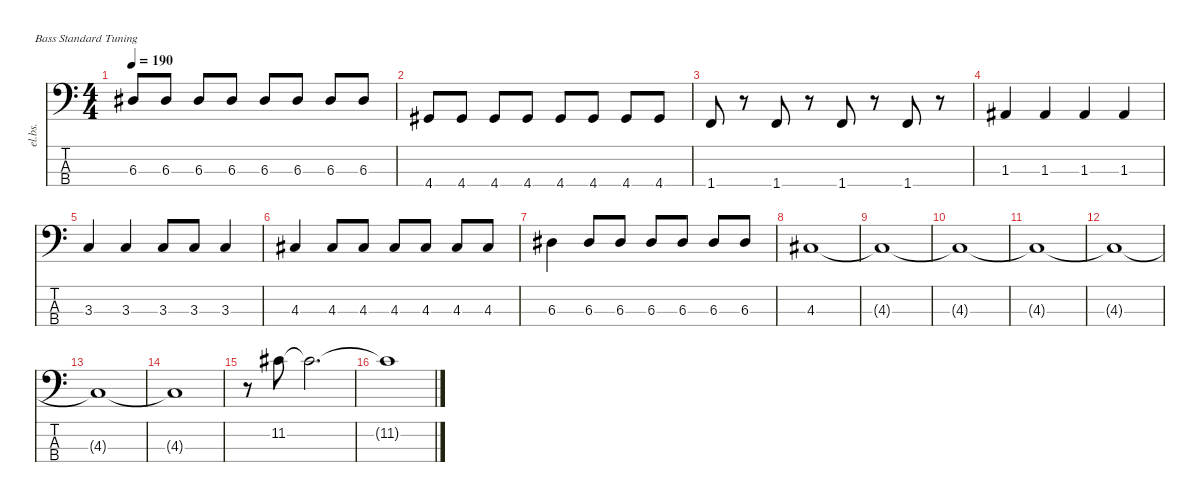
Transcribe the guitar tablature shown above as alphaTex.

\defaultSystemsLayout 4
\hideDynamics
\bracketExtendMode nobrackets
\track ("Electric Bass" "el.bs.") {instrument electricbassfinger}
\staff {score tabs}
\tuning (G2 D2 A1 E1)
\ts (4 4)
\tempo 190
\clef f4
\ks c
6.3{acc #}.8{dy mf beam Up} 6.3{acc #}.8{beam Up} 6.3{acc #}.8{beam Up} 6.3{acc #}.8{beam Up} 6.3{acc #}.8{beam Up} 6.3{acc #}.8{beam Up} 6.3{acc #}.8{beam Up} 6.3{acc #}.8{beam Up} |
4.4{acc #}.8{beam Up} 4.4{acc #}.8{beam Up} 4.4{acc #}.8{beam Up} 4.4{acc #}.8{beam Up} 4.4{acc #}.8{beam Up} 4.4{acc #}.8{beam Up} 4.4{acc #}.8{beam Up} 4.4{acc #}.8{beam Up} |
1.4.8{beam Up} r.8{beam Down} 1.4.8{beam Up} r.8{beam Down} 1.4.8{beam Up} r.8{beam Down} 1.4.8{beam Up} r.8{beam Down} |
1.3{acc #}.4{beam Up} 1.3{acc #}.4{beam Up} 1.3{acc #}.4{beam Up} 1.3{acc #}.4{beam Up} |
3.3.4{beam Up} 3.3.4{beam Up} 3.3.8{beam Up} 3.3.8{beam Up} 3.3.4{beam Up} |
4.3{acc #}.4{beam Up} 4.3{acc #}.8{beam Up} 4.3{acc #}.8{beam Up} 4.3{acc #}.8{beam Up} 4.3{acc #}.8{beam Up} 4.3{acc #}.8{beam Up} 4.3{acc #}.8{beam Up} |
6.3{acc #}.4{beam Down} 6.3{acc #}.8{beam Up} 6.3{acc #}.8{beam Up} 6.3{acc #}.8{beam Up} 6.3{acc #}.8{beam Up} 6.3{acc #}.8{beam Up} 6.3{acc #}.8{beam Up} |
4.3{acc #}.1{beam Up} |
4.3{t acc #}.1{beam Up} |
4.3{t acc #}.1{beam Up} |
4.3{t acc #}.1{beam Up} |
4.3{t acc #}.1{beam Up} |
4.3{t acc #}.1{beam Up} |
4.3{t acc #}.1{beam Up} |
r.8{beam Down} 11.2{acc #}.8{beam Down} 11.2{t acc #}.2{d beam Down} |
11.2{t acc #}.1{beam Down}
